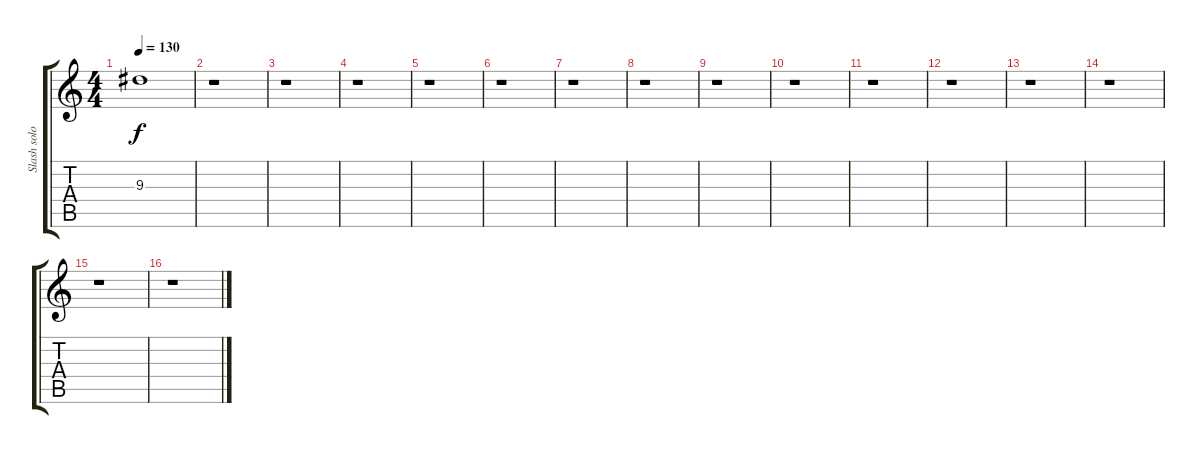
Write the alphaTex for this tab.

\track ("Slash solo" "Slash solo") {instrument overdrivenguitar}
\staff {score tabs}
\tuning (Eb4 Bb3 Gb3 Db3 Ab2 Eb2) {hide}
\ts (4 4)
\tempo 130
\clef g2
\ks c
9.3{t}.1{dy f} |
r.1 |
r.1 |
r.1 |
r.1 |
r.1 |
r.1 |
r.1 |
r.1 |
r.1 |
r.1 |
r.1 |
r.1 |
r.1 |
r.1 |
r.1
